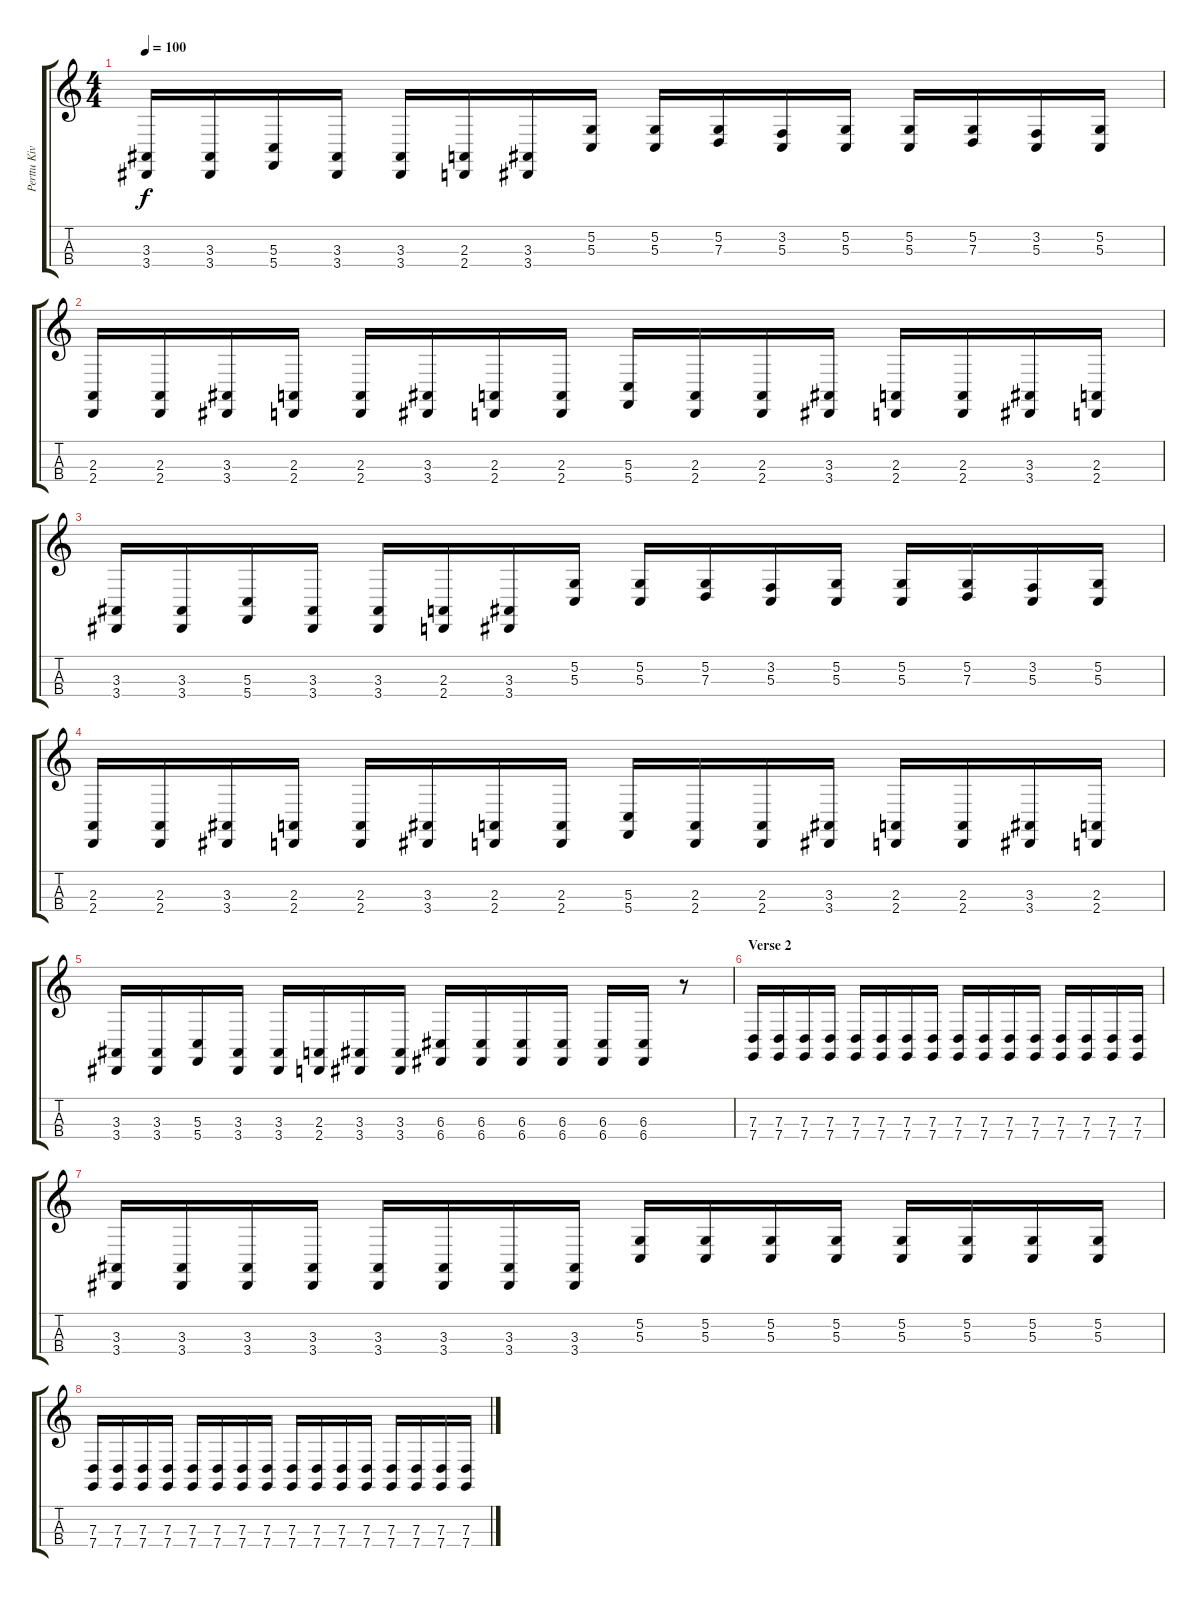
\track ("Perttu Kivilaakso" "Perttu Kiv") {instrument cello}
\staff {score tabs}
\tuning (G3 D3 G2 C2) {hide}
\ts (4 4)
\tempo 100
\clef g2
\ks c
(3.3 3.4).16{dy f} (3.3 3.4).16 (5.3 5.4).16 (3.3 3.4).16 (3.3 3.4).16 (2.3 2.4).16 (3.3 3.4).16 (5.2 5.3).16 (5.2 5.3).16 (5.2 7.3).16 (3.2 5.3).16 (5.2 5.3).16 (5.2 5.3).16 (5.2 7.3).16 (3.2 5.3).16 (5.2 5.3).16 |
(2.3 2.4).16 (2.3 2.4).16 (3.3 3.4).16 (2.3 2.4).16 (2.3 2.4).16 (3.3 3.4).16 (2.3 2.4).16 (2.3 2.4).16 (5.3 5.4).16 (2.3 2.4).16 (2.3 2.4).16 (3.3 3.4).16 (2.3 2.4).16 (2.3 2.4).16 (3.3 3.4).16 (2.3 2.4).16 |
(3.3 3.4).16 (3.3 3.4).16 (5.3 5.4).16 (3.3 3.4).16 (3.3 3.4).16 (2.3 2.4).16 (3.3 3.4).16 (5.2 5.3).16 (5.2 5.3).16 (5.2 7.3).16 (3.2 5.3).16 (5.2 5.3).16 (5.2 5.3).16 (5.2 7.3).16 (3.2 5.3).16 (5.2 5.3).16 |
(2.3 2.4).16 (2.3 2.4).16 (3.3 3.4).16 (2.3 2.4).16 (2.3 2.4).16 (3.3 3.4).16 (2.3 2.4).16 (2.3 2.4).16 (5.3 5.4).16 (2.3 2.4).16 (2.3 2.4).16 (3.3 3.4).16 (2.3 2.4).16 (2.3 2.4).16 (3.3 3.4).16 (2.3 2.4).16 |
(3.3 3.4).16 (3.3 3.4).16 (5.3 5.4).16 (3.3 3.4).16 (3.3 3.4).16 (2.3 2.4).16 (3.3 3.4).16 (3.3 3.4).16 (6.3 6.4).16 (6.3 6.4).16 (6.3 6.4).16 (6.3 6.4).16 (6.3 6.4).16 (6.3 6.4).16 r.8 |
\section ("" "Verse 2")
(7.3 7.4).16 (7.3 7.4).16 (7.3 7.4).16 (7.3 7.4).16 (7.3 7.4).16 (7.3 7.4).16 (7.3 7.4).16 (7.3 7.4).16 (7.3 7.4).16 (7.3 7.4).16 (7.3 7.4).16 (7.3 7.4).16 (7.3 7.4).16 (7.3 7.4).16 (7.3 7.4).16 (7.3 7.4).16 |
(3.3 3.4).16 (3.3 3.4).16 (3.3 3.4).16 (3.3 3.4).16 (3.3 3.4).16 (3.3 3.4).16 (3.3 3.4).16 (3.3 3.4).16 (5.2 5.3).16 (5.2 5.3).16 (5.2 5.3).16 (5.2 5.3).16 (5.2 5.3).16 (5.2 5.3).16 (5.2 5.3).16 (5.2 5.3).16 |
(7.3 7.4).16 (7.3 7.4).16 (7.3 7.4).16 (7.3 7.4).16 (7.3 7.4).16 (7.3 7.4).16 (7.3 7.4).16 (7.3 7.4).16 (7.3 7.4).16 (7.3 7.4).16 (7.3 7.4).16 (7.3 7.4).16 (7.3 7.4).16 (7.3 7.4).16 (7.3 7.4).16 (7.3 7.4).16
